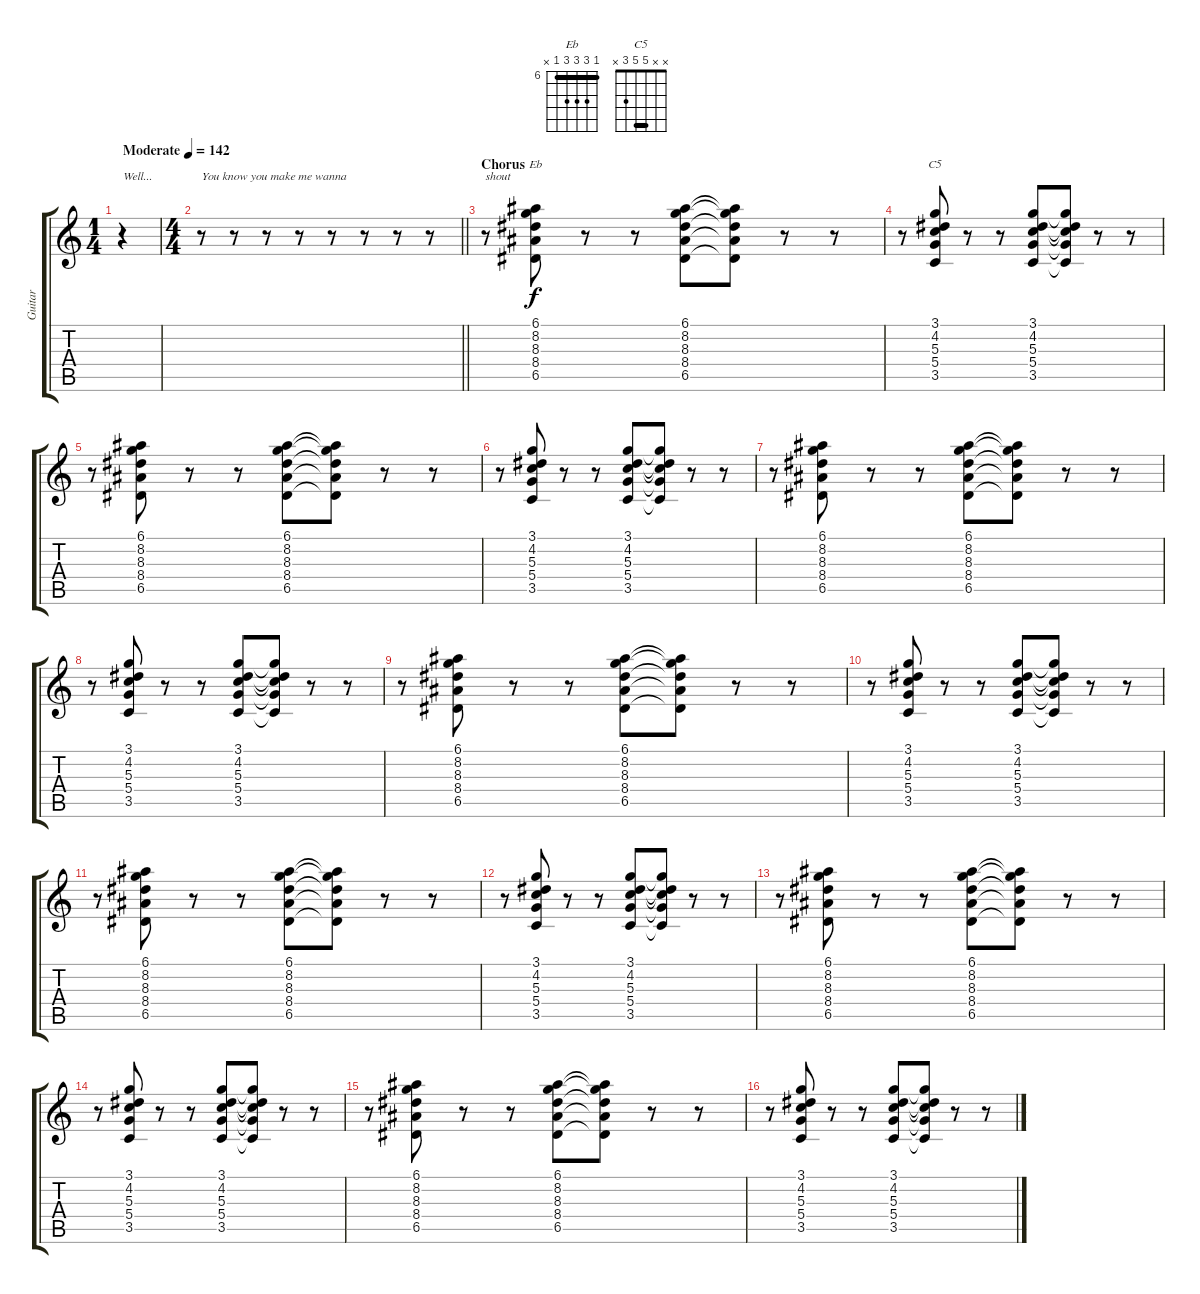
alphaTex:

\track ("Guitar" "Guitar") {instrument electricguitarjazz}
\staff {score tabs}
\tuning (E4 B3 G3 D3 A2 E2) {hide}
\chord ("Eb" 6 8 8 8 6 x) {firstfret 6 barre 6}
\chord ("C5" x x 5 5 3 x) {barre 5}
\ts (1 4)
\tempo (142 "Moderate")
\clef g2
\ks c
r.4{txt "Well..." dy f instrument electricguitarjazz} |
\ts (4 4)
\barLineRight lightlight
r.8{txt "You know you make me wanna"} r.8 r.8 r.8 r.8 r.8 r.8 r.8 |
\section ("" "Chorus")
r.8{txt "shout"} (6.1 8.2 8.3 8.4 6.5).8{ch "Eb"} r.8 r.8 (6.1 8.2 8.3 8.4 6.5).8 (6.1{t} 8.2{t} 8.3{t} 8.4{t} 6.5{t}).8 r.8 r.8 |
r.8 (3.1 4.2 5.3 5.4 3.5).8{ch "C5"} r.8 r.8 (3.1 4.2 5.3 5.4 3.5).8 (3.1{t} 4.2{t} 5.3{t} 5.4{t} 3.5{t}).8 r.8 r.8 |
r.8 (6.1 8.2 8.3 8.4 6.5).8 r.8 r.8 (6.1 8.2 8.3 8.4 6.5).8 (6.1{t} 8.2{t} 8.3{t} 8.4{t} 6.5{t}).8 r.8 r.8 |
r.8 (3.1 4.2 5.3 5.4 3.5).8 r.8 r.8 (3.1 4.2 5.3 5.4 3.5).8 (3.1{t} 4.2{t} 5.3{t} 5.4{t} 3.5{t}).8 r.8 r.8 |
r.8 (6.1 8.2 8.3 8.4 6.5).8 r.8 r.8 (6.1 8.2 8.3 8.4 6.5).8 (6.1{t} 8.2{t} 8.3{t} 8.4{t} 6.5{t}).8 r.8 r.8 |
r.8 (3.1 4.2 5.3 5.4 3.5).8 r.8 r.8 (3.1 4.2 5.3 5.4 3.5).8 (3.1{t} 4.2{t} 5.3{t} 5.4{t} 3.5{t}).8 r.8 r.8 |
r.8 (6.1 8.2 8.3 8.4 6.5).8 r.8 r.8 (6.1 8.2 8.3 8.4 6.5).8 (6.1{t} 8.2{t} 8.3{t} 8.4{t} 6.5{t}).8 r.8 r.8 |
r.8 (3.1 4.2 5.3 5.4 3.5).8 r.8 r.8 (3.1 4.2 5.3 5.4 3.5).8 (3.1{t} 4.2{t} 5.3{t} 5.4{t} 3.5{t}).8 r.8 r.8 |
r.8 (6.1 8.2 8.3 8.4 6.5).8 r.8 r.8 (6.1 8.2 8.3 8.4 6.5).8 (6.1{t} 8.2{t} 8.3{t} 8.4{t} 6.5{t}).8 r.8 r.8 |
r.8 (3.1 4.2 5.3 5.4 3.5).8 r.8 r.8 (3.1 4.2 5.3 5.4 3.5).8 (3.1{t} 4.2{t} 5.3{t} 5.4{t} 3.5{t}).8 r.8 r.8 |
r.8 (6.1 8.2 8.3 8.4 6.5).8 r.8 r.8 (6.1 8.2 8.3 8.4 6.5).8 (6.1{t} 8.2{t} 8.3{t} 8.4{t} 6.5{t}).8 r.8 r.8 |
r.8 (3.1 4.2 5.3 5.4 3.5).8 r.8 r.8 (3.1 4.2 5.3 5.4 3.5).8 (3.1{t} 4.2{t} 5.3{t} 5.4{t} 3.5{t}).8 r.8 r.8 |
r.8 (6.1 8.2 8.3 8.4 6.5).8 r.8 r.8 (6.1 8.2 8.3 8.4 6.5).8 (6.1{t} 8.2{t} 8.3{t} 8.4{t} 6.5{t}).8 r.8 r.8 |
r.8 (3.1 4.2 5.3 5.4 3.5).8 r.8 r.8 (3.1 4.2 5.3 5.4 3.5).8 (3.1{t} 4.2{t} 5.3{t} 5.4{t} 3.5{t}).8 r.8 r.8
